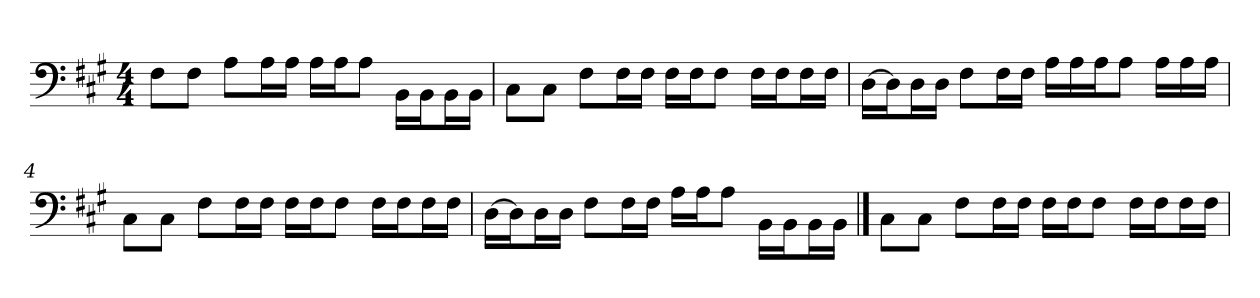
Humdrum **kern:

**kern
*part1
*staff1
*
*k[f#c#g#]
*M4/4
*MM120
=1
8F#\L
8F#\J
8A\L
16A\L
16A\JJ
16A\LL
16A\J
8A\J
16BB\LL
16BB\J
16BB\L
16BB\JJ
=2
8C#\L
8C#\J
8F#\L
16F#\L
16F#\JJ
16F#\LL
16F#\J
8F#\J
16F#\LL
16F#\J
16F#\L
16F#\JJ
=3
[16D\LL
16D\J]
16D\L
16D\JJ
8F#\L
16F#\L
16F#\JJ
16A\LL
16A\J
16A\K
8A\J
16A\LL
16A\
16A\JJ
=4
8C#\L
8C#\J
8F#\L
16F#\L
16F#\JJ
16F#\LL
16F#\J
8F#\J
16F#\LL
16F#\J
16F#\L
16F#\JJ
!!LO:LB:g=z
=5
[16D\LL
16D\J]
16D\L
16D\JJ
8F#\L
16F#\L
16F#\JJ
16A\LL
16A\J
8A\J
16BB\LL
16BB\J
16BB\L
16BB\JJ
==6
8C#\L
8C#\J
8F#\L
16F#\L
16F#\JJ
16F#\LL
16F#\J
8F#\J
16F#\LL
16F#\J
16F#\L
16F#\JJ
=
*-
